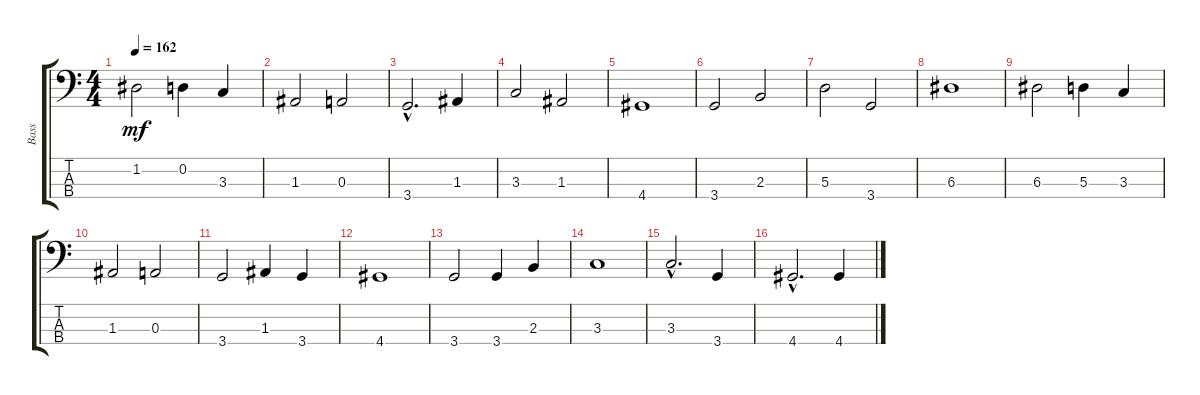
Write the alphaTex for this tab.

\track ("Bass" "Bass") {instrument fretlessbass}
\staff {score tabs}
\tuning (G2 D2 A1 E1) {hide}
\ts (4 4)
\tempo 162
\clef f4
\ks c
1.2.2{dy mf} 0.2.4 3.3.4 |
1.3.2 0.3.2 |
3.4{hac}.2{d} 1.3.4 |
3.3.2 1.3.2 |
4.4.1 |
3.4.2 2.3.2 |
5.3.2 3.4.2 |
6.3.1 |
6.3.2 5.3.4 3.3.4 |
1.3.2 0.3.2 |
3.4.2 1.3.4 3.4.4 |
4.4.1 |
3.4.2 3.4.4 2.3.4 |
3.3.1 |
3.3{hac}.2{d} 3.4.4 |
4.4{hac}.2{d} 4.4.4
